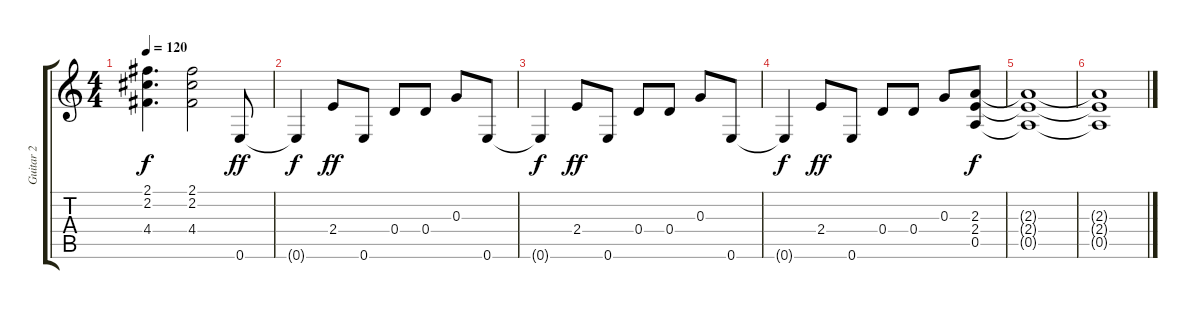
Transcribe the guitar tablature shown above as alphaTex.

\track ("Guitar 2" "Guitar 2") {instrument distortionguitar}
\staff {score tabs}
\tuning (E4 B3 G3 D3 A2 E2) {hide}
\ts (4 4)
\tempo 120
\clef g2
\ks c
(2.1{t} 2.2{t} 4.4{t}).4{d dy f} (2.1 2.2 4.4).2 0.6.8{dy ff} |
0.6{t}.4{dy f} 2.4.8{dy ff} 0.6.8 0.4.8 0.4.8 0.3.8 0.6.8 |
0.6{t}.4{dy f} 2.4.8{dy ff} 0.6.8 0.4.8 0.4.8 0.3.8 0.6.8 |
0.6{t}.4{dy f} 2.4.8{dy ff} 0.6.8 0.4.8 0.4.8 0.3.8 (2.3 2.4 0.5).8{dy f} |
(2.3{t} 2.4{t} 0.5{t}).1 |
(2.3{t} 2.4{t} 0.5{t}).1
